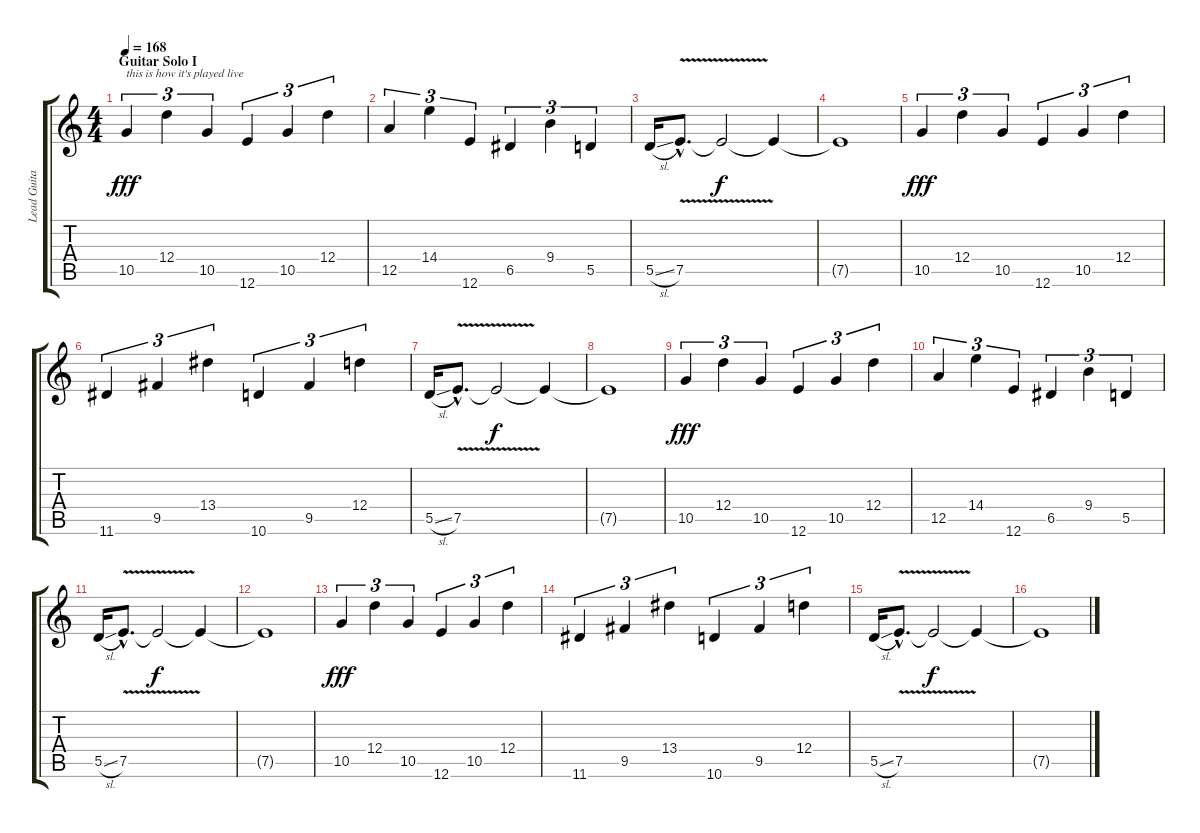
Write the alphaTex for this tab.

\track ("Lead Guitar (Dave Mustaine)" "Lead Guita") {instrument distortionguitar}
\staff {score tabs}
\tuning (E4 B3 G3 D3 A2 E2) {hide}
\ts (4 4)
\section ("" "Guitar Solo I")
\tempo 168
\clef g2
\ks c
10.5.4{tu (3 2) txt "this is how it's played live" dy fff} 12.4.4{tu (3 2)} 10.5.4{tu (3 2)} 12.6.4{tu (3 2)} 10.5.4{tu (3 2)} 12.4.4{tu (3 2)} |
12.5.4{tu (3 2)} 14.4.4{tu (3 2)} 12.6.4{tu (3 2)} 6.5.4{tu (3 2)} 9.4.4{tu (3 2)} 5.5.4{tu (3 2)} |
5.5{sl}.16 7.5{v hac}.8{d} 7.5{t}.2{dy f} 7.5{t}.4 |
7.5{t}.1 |
10.5.4{tu (3 2) dy fff} 12.4.4{tu (3 2)} 10.5.4{tu (3 2)} 12.6.4{tu (3 2)} 10.5.4{tu (3 2)} 12.4.4{tu (3 2)} |
11.6.4{tu (3 2)} 9.5.4{tu (3 2)} 13.4.4{tu (3 2)} 10.6.4{tu (3 2)} 9.5.4{tu (3 2)} 12.4.4{tu (3 2)} |
5.5{sl}.16 7.5{v hac}.8{d} 7.5{t}.2{dy f} 7.5{t}.4 |
7.5{t}.1 |
10.5.4{tu (3 2) dy fff} 12.4.4{tu (3 2)} 10.5.4{tu (3 2)} 12.6.4{tu (3 2)} 10.5.4{tu (3 2)} 12.4.4{tu (3 2)} |
12.5.4{tu (3 2)} 14.4.4{tu (3 2)} 12.6.4{tu (3 2)} 6.5.4{tu (3 2)} 9.4.4{tu (3 2)} 5.5.4{tu (3 2)} |
5.5{sl}.16 7.5{v hac}.8{d} 7.5{t}.2{dy f} 7.5{t}.4 |
7.5{t}.1 |
10.5.4{tu (3 2) dy fff} 12.4.4{tu (3 2)} 10.5.4{tu (3 2)} 12.6.4{tu (3 2)} 10.5.4{tu (3 2)} 12.4.4{tu (3 2)} |
11.6.4{tu (3 2)} 9.5.4{tu (3 2)} 13.4.4{tu (3 2)} 10.6.4{tu (3 2)} 9.5.4{tu (3 2)} 12.4.4{tu (3 2)} |
5.5{sl}.16 7.5{v hac}.8{d} 7.5{t}.2{dy f} 7.5{t}.4 |
7.5{t}.1
